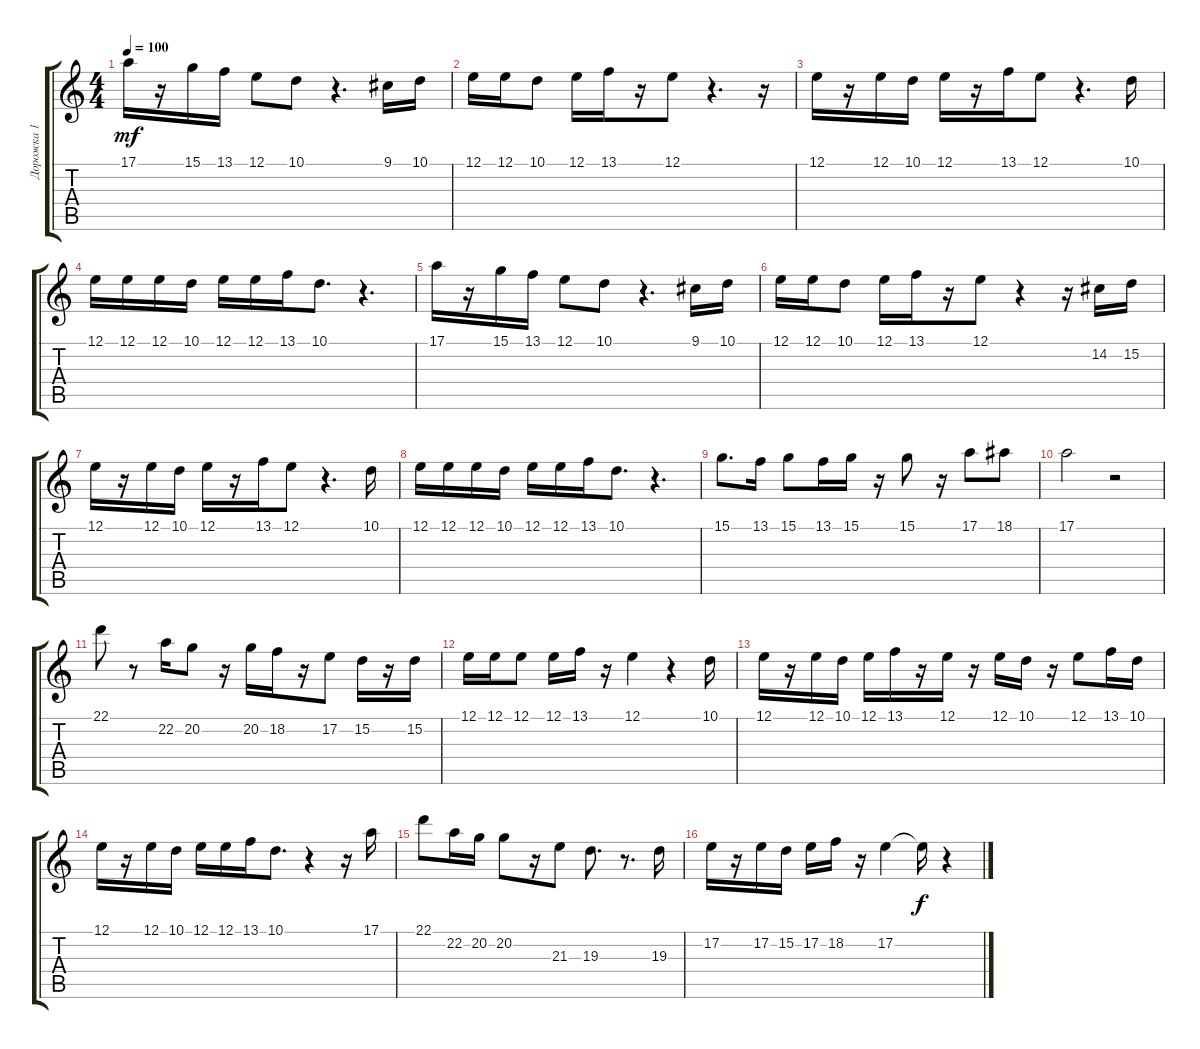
\track ("Дорожка 1" "Дорожка 1") {instrument acousticgrandpiano}
\staff {score tabs}
\tuning (E4 B3 G3 D3 A2 E2) {hide}
\ts (4 4)
\tempo 100
\clef g2
\ks c
17.1.16{dy mf} r.16 15.1.16 13.1.16 12.1.8 10.1.8 r.4{d} 9.1.16 10.1.16 |
12.1.16 12.1.16 10.1.8 12.1.16 13.1.16 r.16 12.1.8 r.4{d} r.16 |
12.1.16 r.16 12.1.16 10.1.16 12.1.16 r.16 13.1.16 12.1.8 r.4{d} 10.1.16 |
12.1.16 12.1.16 12.1.16 10.1.16 12.1.16 12.1.16 13.1.16 10.1.8{d} r.4{d} |
17.1.16 r.16 15.1.16 13.1.16 12.1.8 10.1.8 r.4{d} 9.1.16 10.1.16 |
12.1.16 12.1.16 10.1.8 12.1.16 13.1.16 r.16 12.1.8 r.4 r.16 14.2.16 15.2.16 |
12.1.16 r.16 12.1.16 10.1.16 12.1.16 r.16 13.1.16 12.1.8 r.4{d} 10.1.16 |
12.1.16 12.1.16 12.1.16 10.1.16 12.1.16 12.1.16 13.1.16 10.1.8{d} r.4{d} |
15.1.8{d} 13.1.16 15.1.8 13.1.16 15.1.16 r.16 15.1.8 r.16 17.1.8 18.1.8 |
17.1.2 r.2 |
22.1.8 r.8 22.2.16 20.2.8 r.16 20.2.16 18.2.16 r.16 17.2.8 15.2.16 r.16 15.2.16 |
12.1.16 12.1.16 12.1.8 12.1.16 13.1.16 r.16 12.1.4 r.4 10.1.16 |
12.1.16 r.16 12.1.16 10.1.16 12.1.16 13.1.16 r.16 12.1.16 r.16 12.1.16 10.1.16 r.16 12.1.8 13.1.16 10.1.16 |
12.1.16 r.16 12.1.16 10.1.16 12.1.16 12.1.16 13.1.16 10.1.8{d} r.4 r.16 17.1.16 |
22.1.8 22.2.16 20.2.16 20.2.8 r.16 21.3.8 19.3.8{d} r.8{d} 19.3.16 |
17.2.16 r.16 17.2.16 15.2.16 17.2.16 18.2.16 r.16 17.2.4 17.2{t}.16{dy f} r.4
